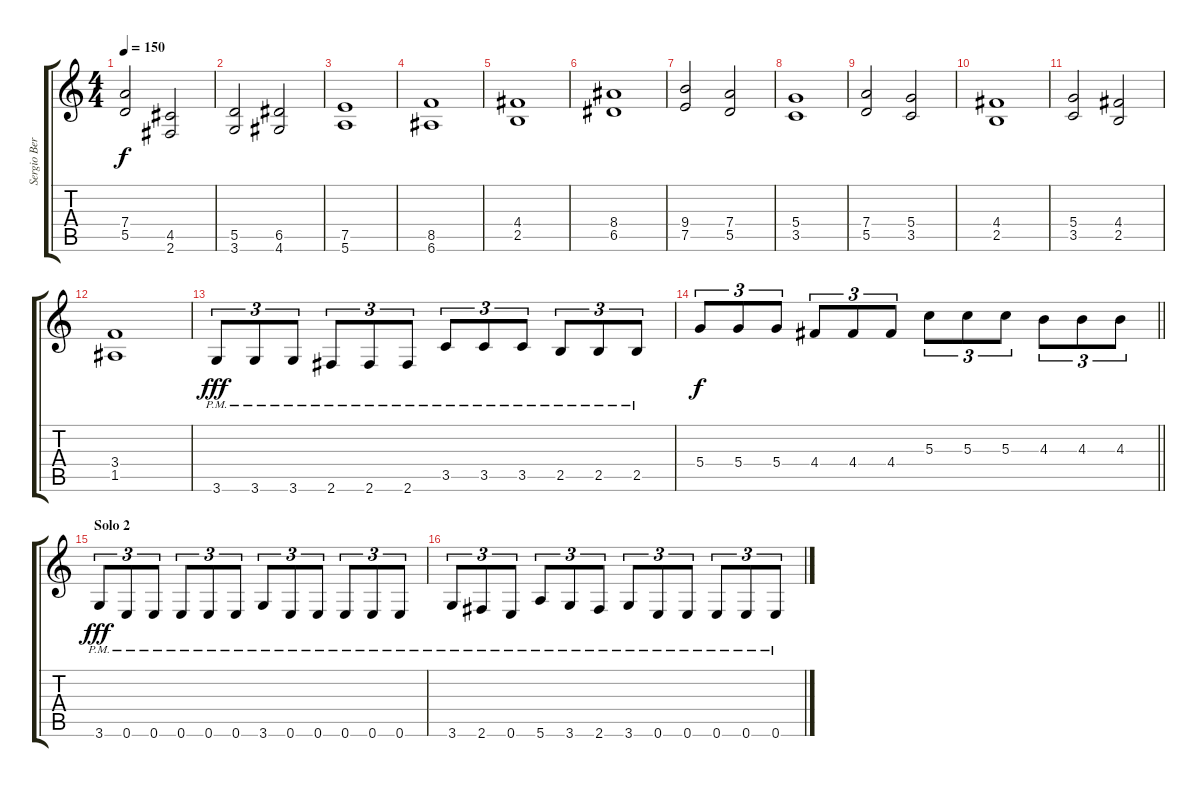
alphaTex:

\track ("Sergio Berdichevsky" "Sergio Ber") {instrument distortionguitar}
\staff {score tabs}
\tuning (E4 B3 G3 D3 A2 E2) {hide}
\ts (4 4)
\tempo 150
\clef g2
\ks c
(7.4 5.5).2{dy f} (4.5 2.6).2 |
(5.5 3.6).2 (6.5 4.6).2 |
(7.5 5.6).1 |
(8.5 6.6).1 |
(4.4 2.5).1 |
(8.4 6.5).1 |
(9.4 7.5).2 (7.4 5.5).2 |
(5.4 3.5).1 |
(7.4 5.5).2 (5.4 3.5).2 |
(4.4 2.5).1 |
(5.4 3.5).2 (4.4 2.5).2 |
(3.4 1.5).1 |
3.6{pm}.8{tu (3 2) dy fff} 3.6{pm}.8{tu (3 2)} 3.6{pm}.8{tu (3 2)} 2.6{pm}.8{tu (3 2)} 2.6{pm}.8{tu (3 2)} 2.6{pm}.8{tu (3 2)} 3.5{pm}.8{tu (3 2)} 3.5{pm}.8{tu (3 2)} 3.5{pm}.8{tu (3 2)} 2.5{pm}.8{tu (3 2)} 2.5{pm}.8{tu (3 2)} 2.5{pm}.8{tu (3 2)} |
\barLineRight lightlight
5.4.8{tu (3 2) dy f} 5.4.8{tu (3 2)} 5.4.8{tu (3 2)} 4.4.8{tu (3 2)} 4.4.8{tu (3 2)} 4.4.8{tu (3 2)} 5.3.8{tu (3 2)} 5.3.8{tu (3 2)} 5.3.8{tu (3 2)} 4.3.8{tu (3 2)} 4.3.8{tu (3 2)} 4.3.8{tu (3 2)} |
\section ("" "Solo 2")
3.6{pm}.8{tu (3 2) dy fff} 0.6{pm}.8{tu (3 2)} 0.6{pm}.8{tu (3 2)} 0.6{pm}.8{tu (3 2)} 0.6{pm}.8{tu (3 2)} 0.6{pm}.8{tu (3 2)} 3.6{pm}.8{tu (3 2)} 0.6{pm}.8{tu (3 2)} 0.6{pm}.8{tu (3 2)} 0.6{pm}.8{tu (3 2)} 0.6{pm}.8{tu (3 2)} 0.6{pm}.8{tu (3 2)} |
3.6{pm}.8{tu (3 2)} 2.6{pm}.8{tu (3 2)} 0.6{pm}.8{tu (3 2)} 5.6{pm}.8{tu (3 2)} 3.6{pm}.8{tu (3 2)} 2.6{pm}.8{tu (3 2)} 3.6{pm}.8{tu (3 2)} 0.6{pm}.8{tu (3 2)} 0.6{pm}.8{tu (3 2)} 0.6{pm}.8{tu (3 2)} 0.6{pm}.8{tu (3 2)} 0.6{pm}.8{tu (3 2)}
